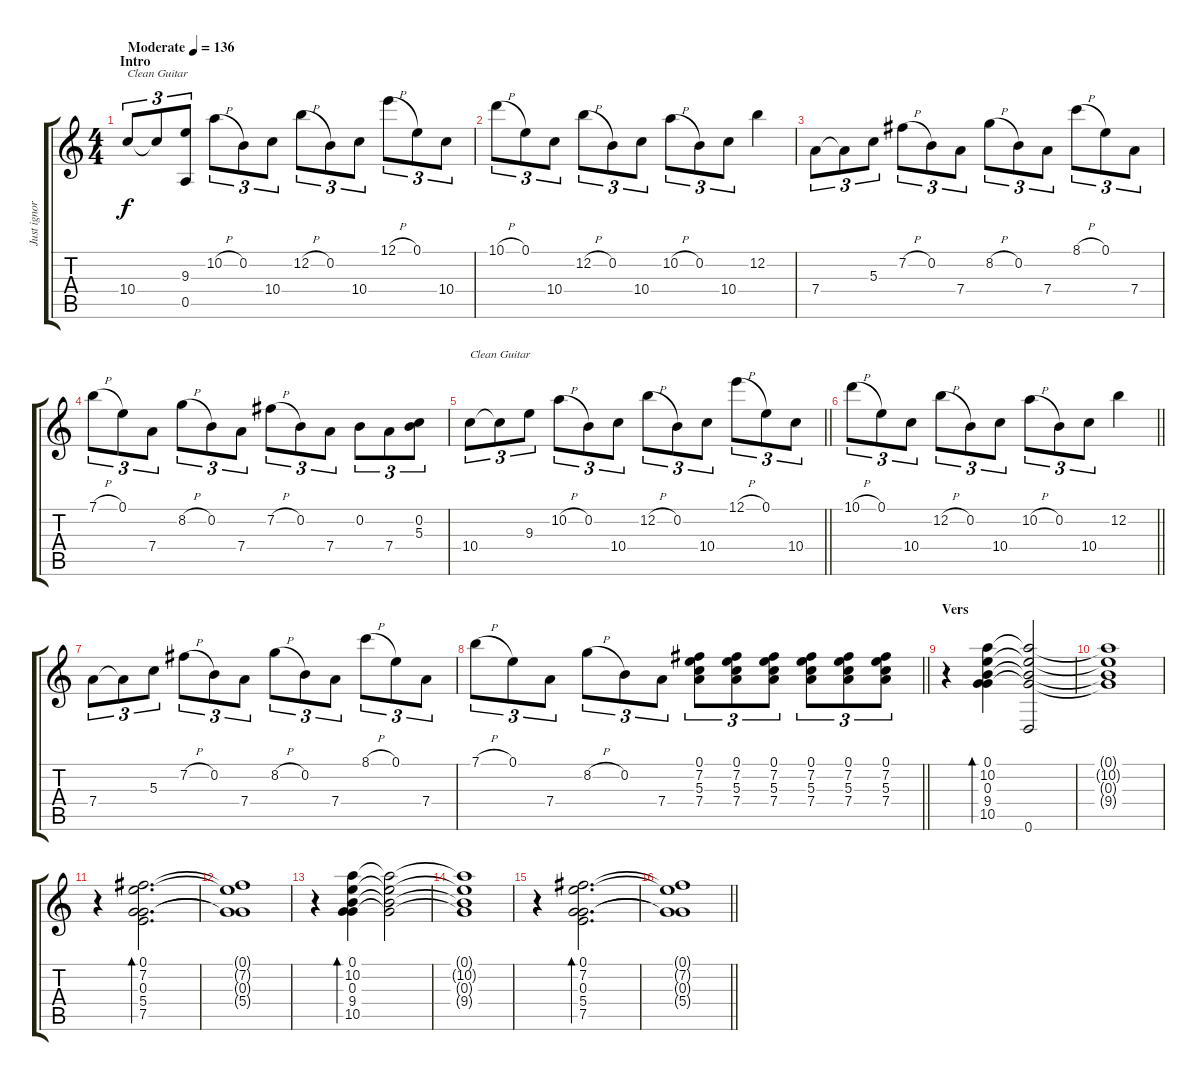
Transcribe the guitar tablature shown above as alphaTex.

\track ("Just ignore this Track" "Just ignor") {instrument electricguitarclean}
\staff {score tabs}
\tuning (E4 B3 G3 D3 A2 D2) {hide}
\ts (4 4)
\section ("" "Intro")
\tempo (136 "Moderate")
\clef g2
\ks c
10.4.8{tu (3 2) txt "Clean Guitar" dy f instrument electricguitarclean} 10.4{t}.8{tu (3 2)} (9.3 0.5).8{tu (3 2)} 10.2{h}.8{tu (3 2)} 0.2.8{tu (3 2)} 10.4.8{tu (3 2)} 12.2{h}.8{tu (3 2)} 0.2.8{tu (3 2)} 10.4.8{tu (3 2)} 12.1{h}.8{tu (3 2)} 0.1.8{tu (3 2)} 10.4.8{tu (3 2)} |
10.1{h}.8{tu (3 2)} 0.1.8{tu (3 2)} 10.4.8{tu (3 2)} 12.2{h}.8{tu (3 2)} 0.2.8{tu (3 2)} 10.4.8{tu (3 2)} 10.2{h}.8{tu (3 2)} 0.2.8{tu (3 2)} 10.4.8{tu (3 2)} 12.2.4 |
7.4.8{tu (3 2)} 7.4{t}.8{tu (3 2)} 5.3.8{tu (3 2)} 7.2{h}.8{tu (3 2)} 0.2.8{tu (3 2)} 7.4.8{tu (3 2)} 8.2{h}.8{tu (3 2)} 0.2.8{tu (3 2)} 7.4.8{tu (3 2)} 8.1{h}.8{tu (3 2)} 0.1.8{tu (3 2)} 7.4.8{tu (3 2)} |
7.1{h}.8{tu (3 2)} 0.1.8{tu (3 2)} 7.4.8{tu (3 2)} 8.2{h}.8{tu (3 2)} 0.2.8{tu (3 2)} 7.4.8{tu (3 2)} 7.2{h}.8{tu (3 2)} 0.2.8{tu (3 2)} 7.4.8{tu (3 2)} 0.2.8{tu (3 2)} 7.4.8{tu (3 2)} (0.2 5.3).8{tu (3 2)} |
\barLineRight lightlight
10.4.8{tu (3 2) txt "Clean Guitar" instrument electricguitarclean} 10.4{t}.8{tu (3 2)} 9.3.8{tu (3 2)} 10.2{h}.8{tu (3 2)} 0.2.8{tu (3 2)} 10.4.8{tu (3 2)} 12.2{h}.8{tu (3 2)} 0.2.8{tu (3 2)} 10.4.8{tu (3 2)} 12.1{h}.8{tu (3 2)} 0.1.8{tu (3 2)} 10.4.8{tu (3 2)} |
\section ("" "")
\barLineRight lightlight
10.1{h}.8{tu (3 2)} 0.1.8{tu (3 2)} 10.4.8{tu (3 2)} 12.2{h}.8{tu (3 2)} 0.2.8{tu (3 2)} 10.4.8{tu (3 2)} 10.2{h}.8{tu (3 2)} 0.2.8{tu (3 2)} 10.4.8{tu (3 2)} 12.2.4 |
\section ("" "")
7.4.8{tu (3 2)} 7.4{t}.8{tu (3 2)} 5.3.8{tu (3 2)} 7.2{h}.8{tu (3 2)} 0.2.8{tu (3 2)} 7.4.8{tu (3 2)} 8.2{h}.8{tu (3 2)} 0.2.8{tu (3 2)} 7.4.8{tu (3 2)} 8.1{h}.8{tu (3 2)} 0.1.8{tu (3 2)} 7.4.8{tu (3 2)} |
\barLineRight lightlight
7.1{h}.8{tu (3 2)} 0.1.8{tu (3 2)} 7.4.8{tu (3 2)} 8.2{h}.8{tu (3 2)} 0.2.8{tu (3 2)} 7.4.8{tu (3 2)} (0.1 7.2 5.3 7.4).8{tu (3 2)} (0.1 7.2 5.3 7.4).8{tu (3 2)} (0.1 7.2 5.3 7.4).8{tu (3 2)} (0.1 7.2 5.3 7.4).8{tu (3 2)} (0.1 7.2 5.3 7.4).8{tu (3 2)} (0.1 7.2 5.3 7.4).8{tu (3 2)} |
\section ("" "Vers")
r.4 (0.1 10.2 0.3 9.4 10.5).4{bd 240} (0.1{t} 10.2{t} 0.3{t} 9.4{t} 0.6).2 |
(0.1{t} 10.2{t} 0.3{t} 9.4{t}).1 |
r.4 (0.1 7.2 0.3 5.4 7.5).2{d bd 240} |
(0.1{t} 7.2{t} 0.3{t} 5.4{t}).1 |
r.4 (0.1 10.2 0.3 9.4 10.5).4{bd 240} (0.1{t} 10.2{t} 0.3{t} 9.4{t}).2 |
(0.1{t} 10.2{t} 0.3{t} 9.4{t}).1 |
r.4 (0.1 7.2 0.3 5.4 7.5).2{d bd 240} |
\barLineRight lightlight
(0.1{t} 7.2{t} 0.3{t} 5.4{t}).1
